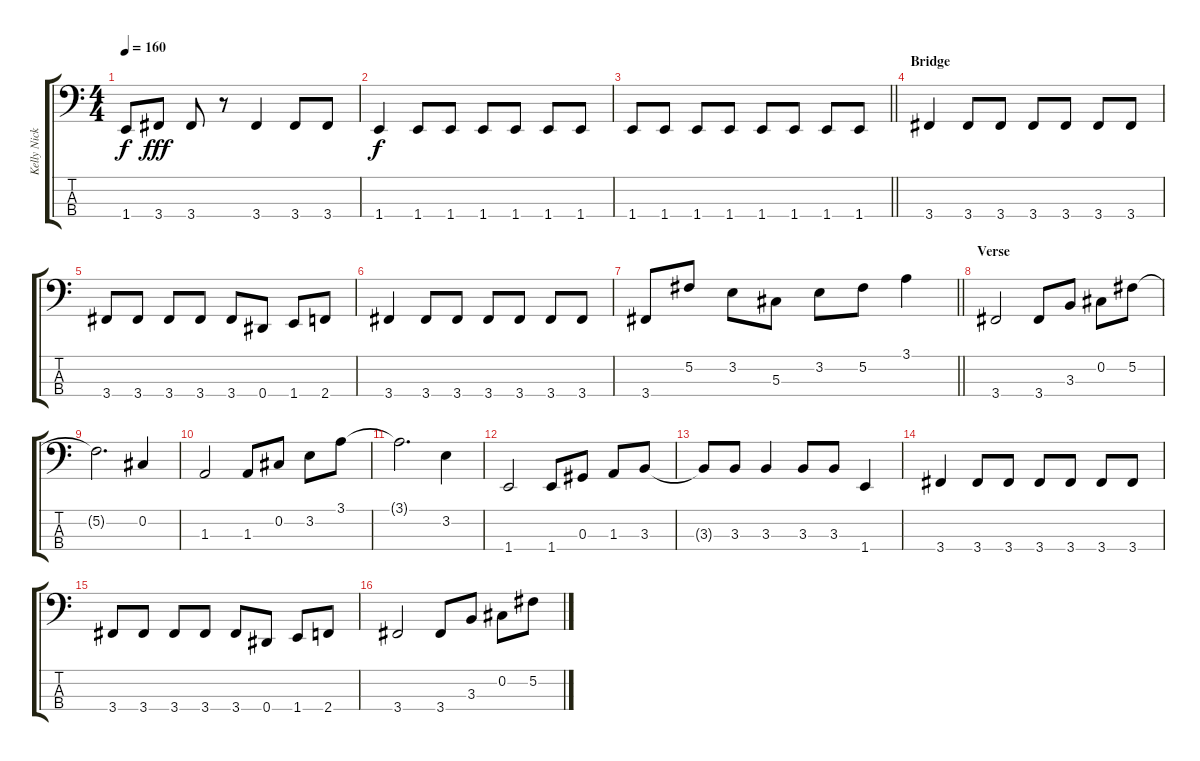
\track ("Kelly Nickels" "Kelly Nick") {instrument electricbasspick}
\staff {score tabs}
\tuning (Gb2 Db2 Ab1 Eb1) {hide}
\ts (4 4)
\tempo 160
\clef f4
\ks c
1.4{t}.8{dy f} 3.4.8{dy fff} 3.4.8 r.8 3.4.4 3.4.8 3.4.8 |
1.4.4{dy f} 1.4.8 1.4.8 1.4.8 1.4.8 1.4.8 1.4.8 |
\barLineRight lightlight
1.4.8 1.4.8 1.4.8 1.4.8 1.4.8 1.4.8 1.4.8 1.4.8 |
\section ("" "Bridge")
3.4.4 3.4.8 3.4.8 3.4.8 3.4.8 3.4.8 3.4.8 |
3.4.8 3.4.8 3.4.8 3.4.8 3.4.8 0.4.8 1.4.8 2.4.8 |
3.4.4 3.4.8 3.4.8 3.4.8 3.4.8 3.4.8 3.4.8 |
\barLineRight lightlight
3.4.8 5.2.8 3.2.8 5.3.8 3.2.8 5.2.8 3.1.4 |
\section ("" "Verse")
3.4.2 3.4.8 3.3.8 0.2.8 5.2.8 |
5.2{t}.2{d} 0.2.4 |
1.3.2 1.3.8 0.2.8 3.2.8 3.1.8 |
3.1{t}.2{d} 3.2.4 |
1.4.2 1.4.8 0.3.8 1.3.8 3.3.8 |
3.3{t}.8 3.3.8 3.3.4 3.3.8 3.3.8 1.4.4 |
3.4.4 3.4.8 3.4.8 3.4.8 3.4.8 3.4.8 3.4.8 |
3.4.8 3.4.8 3.4.8 3.4.8 3.4.8 0.4.8 1.4.8 2.4.8 |
3.4.2 3.4.8 3.3.8 0.2.8 5.2.8
